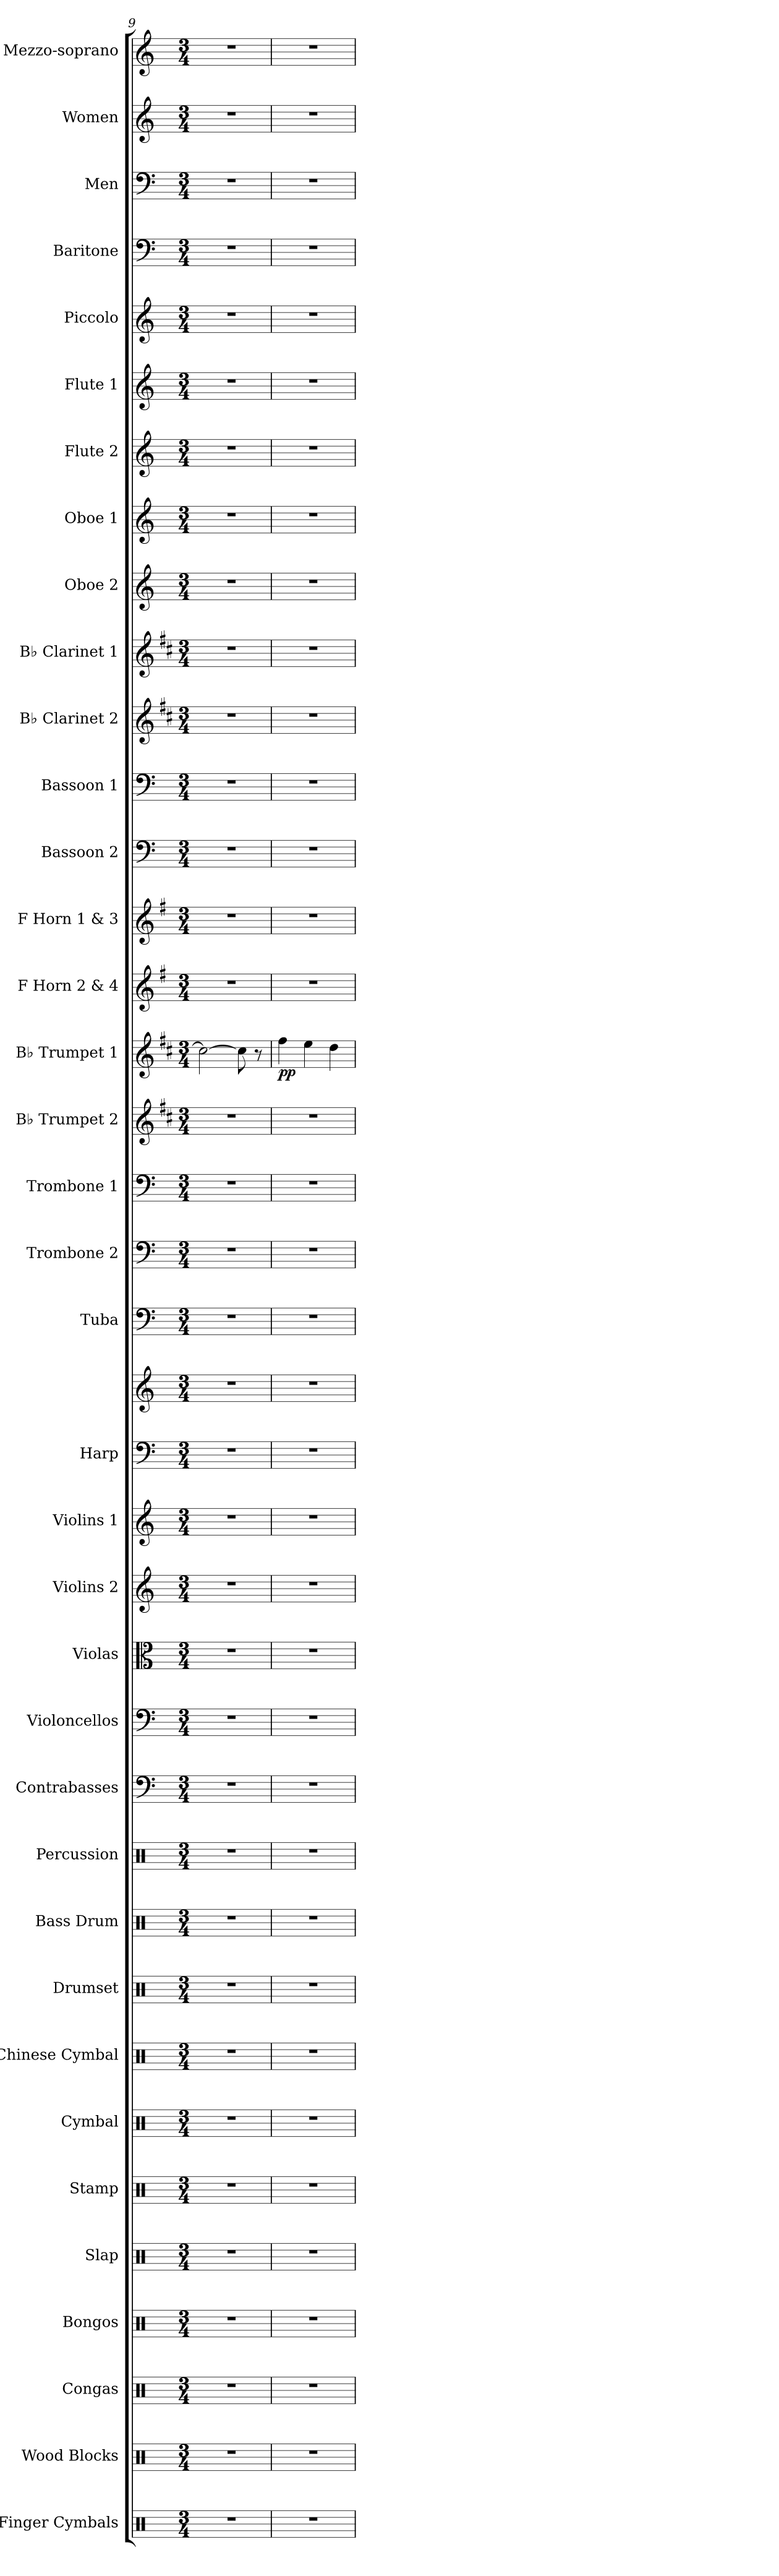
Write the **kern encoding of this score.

**kern	**kern	**kern	**kern	**kern	**kern	**kern	**kern	**kern	**kern	**kern	**kern	**kern	**kern	**kern	**kern	**kern	**kern	**kern	**kern	**kern	**kern	**kern	**dynam	**kern	**kern	**kern	**kern	**kern	**kern	**kern	**kern	**kern	**kern	**kern	**kern	**kern	**kern	**kern
*part37	*part36	*part35	*part34	*part33	*part32	*part31	*part30	*part29	*part28	*part27	*part26	*part25	*part24	*part23	*part22	*part21	*part21	*part20	*part19	*part18	*part17	*part16	*part16	*part15	*part14	*part13	*part12	*part11	*part10	*part9	*part8	*part7	*part6	*part5	*part4	*part3	*part2	*part1
*staff38	*staff37	*staff36	*staff35	*staff34	*staff33	*staff32	*staff31	*staff30	*staff29	*staff28	*staff27	*staff26	*staff25	*staff24	*staff23	*staff22	*staff21	*staff20	*staff19	*staff18	*staff17	*staff16	*staff16	*staff15	*staff14	*staff13	*staff12	*staff11	*staff10	*staff9	*staff8	*staff7	*staff6	*staff5	*staff4	*staff3	*staff2	*staff1
*I"Finger Cymbals	*I"Wood Blocks	*I"Congas	*I"Bongos	*I"Slap	*I"Stamp	*I"Cymbal	*I"Chinese Cymbal	*I"Drumset	*I"Bass Drum	*I"Percussion	*I"Contrabasses	*I"Violoncellos	*I"Violas	*I"Violins 2	*I"Violins 1	*I"Harp	*	*I"Tuba	*I"Trombone 2	*I"Trombone 1	*I"B♭ Trumpet 2	*I"B♭ Trumpet 1	*	*I"F Horn 2 &amp; 4	*I"F Horn 1 &amp; 3	*I"Bassoon 2	*I"Bassoon 1	*I"B♭ Clarinet 2	*I"B♭ Clarinet 1	*I"Oboe 2	*I"Oboe 1	*I"Flute 2	*I"Flute 1	*I"Piccolo	*I"Baritone	*I"Men	*I"Women	*I"Mezzo-soprano
*I'Fi. Cym.	*I'Wd. Bl.	*I'Con.	*I'Bon.	*I'Sla.	*I'Sta.	*I'Cym.	*I'Ch. Cym.	*I'D. Set	*I'B. Dr.	*I'Perc.	*I'Cbs.	*I'Vcs.	*I'Vlas.	*I'Vlns. 2	*I'Vlns. 1	*I'Hrp.	*	*I'Tba.	*I'Tbn. 2	*I'Tbn. 1	*I'B♭ Tpt. 2	*I'B♭ Tpt. 1	*	*I'F Hn. 2 4	*I'F Hn. 1 3	*I'Bsn. 2	*I'Bsn. 1	*I'B♭ Cl. 2	*I'B♭ Cl. 1	*I'Ob. 2	*I'Ob. 1	*I'Fl. 2	*I'Fl. 1	*I'Picc.	*I'Bar.	*I'M.	*I'W.	*I'Mzs.
*clefX	*clefX	*clefX	*clefX	*clefX	*clefX	*clefX	*clefX	*clefX	*clefX	*clefX	*clefF4	*clefF4	*clefC3	*clefG2	*clefG2	*clefF4	*clefG2	*clefF4	*clefF4	*clefF4	*clefG2	*clefG2	*	*clefG2	*clefG2	*clefF4	*clefF4	*clefG2	*clefG2	*clefG2	*clefG2	*clefG2	*clefG2	*clefG2	*clefF4	*clefF4	*clefG2	*clefG2
*	*	*	*	*	*	*	*	*	*	*	*ITrd7c12	*	*	*	*	*	*	*	*	*	*ITrd1c2	*ITrd1c2	*	*ITrd4c7	*ITrd4c7	*	*	*ITrd1c2	*ITrd1c2	*	*	*	*	*ITrd-7c-12	*	*	*	*
*k[]	*k[]	*k[]	*k[]	*k[]	*k[]	*k[]	*k[]	*k[]	*k[]	*k[]	*k[]	*k[]	*k[]	*k[]	*k[]	*k[]	*k[]	*k[]	*k[]	*k[]	*k[]	*k[]	*	*k[]	*k[]	*k[]	*k[]	*k[]	*k[]	*k[]	*k[]	*k[]	*k[]	*k[]	*k[]	*k[]	*k[]	*k[]
*M3/4	*M3/4	*M3/4	*M3/4	*M3/4	*M3/4	*M3/4	*M3/4	*M3/4	*M3/4	*M3/4	*M3/4	*M3/4	*M3/4	*M3/4	*M3/4	*M3/4	*M3/4	*M3/4	*M3/4	*M3/4	*M3/4	*M3/4	*	*M3/4	*M3/4	*M3/4	*M3/4	*M3/4	*M3/4	*M3/4	*M3/4	*M3/4	*M3/4	*M3/4	*M3/4	*M3/4	*M3/4	*M3/4
=9	=9	=9	=9	=9	=9	=9	=9	=9	=9	=9	=9	=9	=9	=9	=9	=9	=9	=9	=9	=9	=9	=9	=9	=9	=9	=9	=9	=9	=9	=9	=9	=9	=9	=9	=9	=9	=9	=9
2.r	2.r	2.r	2.r	2.r	2.r	2.r	2.r	2.r	2.r	2.r	2.r	2.r	2.r	2.r	2.r	2.r	2.r	2.r	2.r	2.r	2.r	2b\_	.	2.r	2.r	2.r	2.r	2.r	2.r	2.r	2.r	2.r	2.r	2.r	2.r	2.r	2.r	2.r
.	.	.	.	.	.	.	.	.	.	.	.	.	.	.	.	.	.	.	.	.	.	8b\]	.	.	.	.	.	.	.	.	.	.	.	.	.	.	.	.
.	.	.	.	.	.	.	.	.	.	.	.	.	.	.	.	.	.	.	.	.	.	8r	.	.	.	.	.	.	.	.	.	.	.	.	.	.	.	.
=10	=10	=10	=10	=10	=10	=10	=10	=10	=10	=10	=10	=10	=10	=10	=10	=10	=10	=10	=10	=10	=10	=10	=10	=10	=10	=10	=10	=10	=10	=10	=10	=10	=10	=10	=10	=10	=10	=10
!	!	!	!	!	!	!	!	!	!	!	!	!	!	!	!	!	!	!	!	!	!	!	!LO:DY:b	!	!	!	!	!	!	!	!	!	!	!	!	!	!	!
2.r	2.r	2.r	2.r	2.r	2.r	2.r	2.r	2.r	2.r	2.r	2.r	2.r	2.r	2.r	2.r	2.r	2.r	2.r	2.r	2.r	2.r	4ee\	pp	2.r	2.r	2.r	2.r	2.r	2.r	2.r	2.r	2.r	2.r	2.r	2.r	2.r	2.r	2.r
.	.	.	.	.	.	.	.	.	.	.	.	.	.	.	.	.	.	.	.	.	.	4dd\	.	.	.	.	.	.	.	.	.	.	.	.	.	.	.	.
.	.	.	.	.	.	.	.	.	.	.	.	.	.	.	.	.	.	.	.	.	.	4cc\	.	.	.	.	.	.	.	.	.	.	.	.	.	.	.	.
=	=	=	=	=	=	=	=	=	=	=	=	=	=	=	=	=	=	=	=	=	=	=	=	=	=	=	=	=	=	=	=	=	=	=	=	=	=	=
*-	*-	*-	*-	*-	*-	*-	*-	*-	*-	*-	*-	*-	*-	*-	*-	*-	*-	*-	*-	*-	*-	*-	*-	*-	*-	*-	*-	*-	*-	*-	*-	*-	*-	*-	*-	*-	*-	*-
